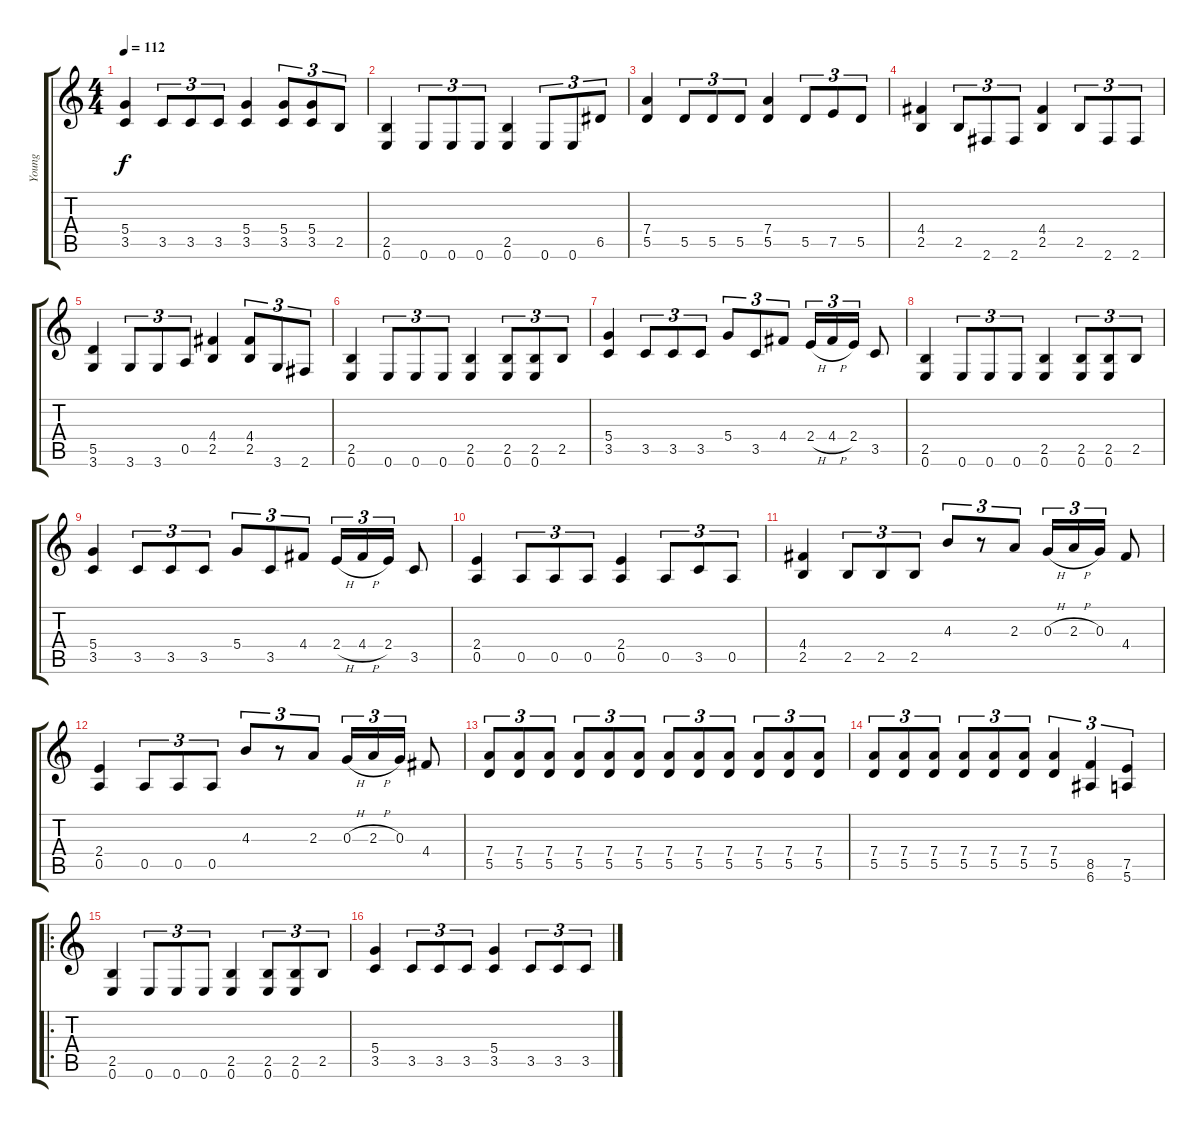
\track ("Young" "Young") {instrument distortionguitar}
\staff {score tabs}
\tuning (E4 B3 G3 D3 A2 E2) {hide}
\ts (4 4)
\tempo 112
\clef g2
\ks c
(5.4 3.5).4{dy f} 3.5.8{tu (3 2)} 3.5.8{tu (3 2)} 3.5.8{tu (3 2)} (5.4 3.5).4 (5.4 3.5).8{tu (3 2)} (5.4 3.5).8{tu (3 2)} 2.5.8{tu (3 2)} |
(2.5 0.6).4 0.6.8{tu (3 2)} 0.6.8{tu (3 2)} 0.6.8{tu (3 2)} (2.5 0.6).4 0.6.8{tu (3 2)} 0.6.8{tu (3 2)} 6.5.8{tu (3 2)} |
(7.4 5.5).4 5.5.8{tu (3 2)} 5.5.8{tu (3 2)} 5.5.8{tu (3 2)} (7.4 5.5).4 5.5.8{tu (3 2)} 7.5.8{tu (3 2)} 5.5.8{tu (3 2)} |
(4.4 2.5).4 2.5.8{tu (3 2)} 2.6.8{tu (3 2)} 2.6.8{tu (3 2)} (4.4 2.5).4 2.5.8{tu (3 2)} 2.6.8{tu (3 2)} 2.6.8{tu (3 2)} |
(5.5 3.6).4 3.6.8{tu (3 2)} 3.6.8{tu (3 2)} 0.5.8{tu (3 2)} (4.4 2.5).4 (4.4 2.5).8{tu (3 2)} 3.6.8{tu (3 2)} 2.6.8{tu (3 2)} |
(2.5 0.6).4 0.6.8{tu (3 2)} 0.6.8{tu (3 2)} 0.6.8{tu (3 2)} (2.5 0.6).4 (2.5 0.6).8{tu (3 2)} (2.5 0.6).8{tu (3 2)} 2.5.8{tu (3 2)} |
(5.4 3.5).4 3.5.8{tu (3 2)} 3.5.8{tu (3 2)} 3.5.8{tu (3 2)} 5.4.8{tu (3 2)} 3.5.8{tu (3 2)} 4.4.8{tu (3 2)} 2.4{h}.16{tu (3 2)} 4.4{h}.16{tu (3 2)} 2.4.16{tu (3 2)} 3.5.8 |
(2.5 0.6).4 0.6.8{tu (3 2)} 0.6.8{tu (3 2)} 0.6.8{tu (3 2)} (2.5 0.6).4 (2.5 0.6).8{tu (3 2)} (2.5 0.6).8{tu (3 2)} 2.5.8{tu (3 2)} |
(5.4 3.5).4 3.5.8{tu (3 2)} 3.5.8{tu (3 2)} 3.5.8{tu (3 2)} 5.4.8{tu (3 2)} 3.5.8{tu (3 2)} 4.4.8{tu (3 2)} 2.4{h}.16{tu (3 2)} 4.4{h}.16{tu (3 2)} 2.4.16{tu (3 2)} 3.5.8 |
(2.4 0.5).4 0.5.8{tu (3 2)} 0.5.8{tu (3 2)} 0.5.8{tu (3 2)} (2.4 0.5).4 0.5.8{tu (3 2)} 3.5.8{tu (3 2)} 0.5.8{tu (3 2)} |
(4.4 2.5).4 2.5.8{tu (3 2)} 2.5.8{tu (3 2)} 2.5.8{tu (3 2)} 4.3.8{tu (3 2)} r.8{tu (3 2)} 2.3.8{tu (3 2)} 0.3{h}.16{tu (3 2)} 2.3{h}.16{tu (3 2)} 0.3.16{tu (3 2)} 4.4.8 |
(2.4 0.5).4 0.5.8{tu (3 2)} 0.5.8{tu (3 2)} 0.5.8{tu (3 2)} 4.3.8{tu (3 2)} r.8{tu (3 2)} 2.3.8{tu (3 2)} 0.3{h}.16{tu (3 2)} 2.3{h}.16{tu (3 2)} 0.3.16{tu (3 2)} 4.4.8 |
(7.4 5.5).8{tu (3 2)} (7.4 5.5).8{tu (3 2)} (7.4 5.5).8{tu (3 2)} (7.4 5.5).8{tu (3 2)} (7.4 5.5).8{tu (3 2)} (7.4 5.5).8{tu (3 2)} (7.4 5.5).8{tu (3 2)} (7.4 5.5).8{tu (3 2)} (7.4 5.5).8{tu (3 2)} (7.4 5.5).8{tu (3 2)} (7.4 5.5).8{tu (3 2)} (7.4 5.5).8{tu (3 2)} |
(7.4 5.5).8{tu (3 2)} (7.4 5.5).8{tu (3 2)} (7.4 5.5).8{tu (3 2)} (7.4 5.5).8{tu (3 2)} (7.4 5.5).8{tu (3 2)} (7.4 5.5).8{tu (3 2)} (7.4 5.5).4{tu (3 2)} (8.5 6.6).4{tu (3 2)} (7.5 5.6).4{tu (3 2)} |
\ro
(2.5 0.6).4 0.6.8{tu (3 2)} 0.6.8{tu (3 2)} 0.6.8{tu (3 2)} (2.5 0.6).4 (2.5 0.6).8{tu (3 2)} (2.5 0.6).8{tu (3 2)} 2.5.8{tu (3 2)} |
(5.4 3.5).4 3.5.8{tu (3 2)} 3.5.8{tu (3 2)} 3.5.8{tu (3 2)} (5.4 3.5).4 3.5.8{tu (3 2)} 3.5.8{tu (3 2)} 3.5.8{tu (3 2)}
